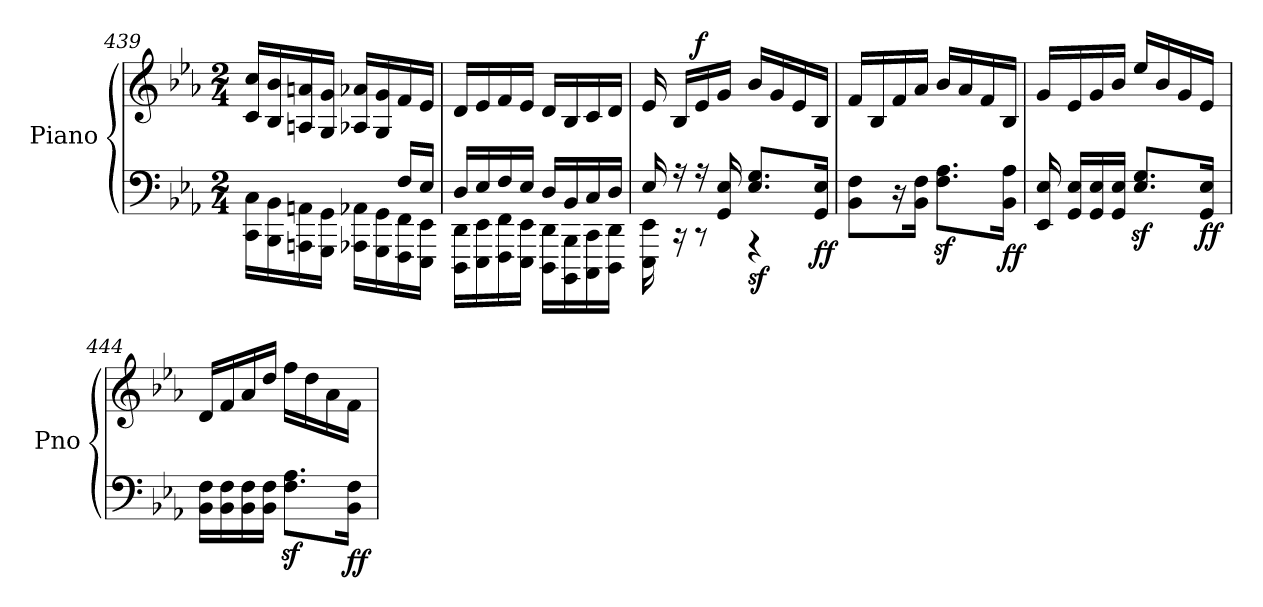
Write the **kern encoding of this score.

**kern	**kern	**dynam
*part1	*part1	*part1
*staff2	*staff1	*staff1/2
*I"Piano	*	*
*I'Pno	*	*
*clefF4	*clefG2	*
*k[b-e-a-]	*k[b-e-a-]	*
*M2/4	*M2/4	*
=439	=439	=439
*^	*	*
16CC\ 16C\LL	4rAAAyy	16c/ 16cc/LL	.
16BBB-\ 16BB-\	.	16B-/ 16b-/	.
16AAAn\ 16AAn\	.	16An/ 16an/	.
16GGG\ 16GG\JJ	.	16G/ 16g/JJ	.
8ryy	16AAA-X\ 16AA-X\LL	16A-X/ 16a-X/LL	.
.	16GGG\ 16GG\	16G/ 16g/	.
16F/LL	16FFF\ 16FF\	16f/	.
16E-/JJ	16EEE-\ 16EE-\JJ	16e-/JJ	.
=440	=440	=440	=440
16D/LL	16DDD\ 16DD\LL	16d/LL	.
16E-/	16EEE-\ 16EE-\	16e-/	.
16F/	16FFF\ 16FF\	16f/	.
16E-/JJ	16EEE-\ 16EE-\JJ	16e-/JJ	.
16D/LL	16DDD\ 16DD\LL	16d/LL	.
16BB-/	16BBBB-\ 16BBB-\	16B-/	.
16C/	16CCC\ 16CC\	16c/	.
16D/JJ	16DDD\ 16DD\JJ	16d/JJ	.
=441	=441	=441	=441
16E-/	16EEE-\ 16EE-\	16e-/	.
16r	16r	16B-/LL	.
!	!	!	!LO:DY:a
16r	8r	16e-/	f
16GG/ 16E-/	.	16g/JJ	.
!	!	!	!LO:DY:b=2
8.E-/ 8.G/L	4r	16b-/LL	sf
.	.	16g/	.
.	.	16e-/	.
!	!	!	!LO:DY:b=2
16GG/ 16E-/Jk	.	16B-/JJ	ff
*v	*v	*	*
!!LO:LB:g=z
=442	=442	=442
8BB-\ 8F\L	16f/LL	.
.	16B-/	.
16r	16f/	.
16BB-\ 16F\Jk	16a-/JJ	.
8.F\z< 8.A-\z<L	16b-/LL	.
.	16a-/	.
.	16f/	.
!	!	!LO:DY:b=2
16BB-\ 16A-\Jk	16B-/JJ	ff
=443	=443	=443
16EE-/ 16E-/	16g/LL	.
16GG/ 16E-/LL	16e-/	.
16GG/ 16E-/	16g/	.
16GG/ 16E-/JJ	16b-/JJ	.
8.E-/z< 8.G/z<L	16ee-/LL	.
.	16b-/	.
.	16g/	.
!	!	!LO:DY:b=2
16GG/ 16E-/Jk	16e-/JJ	ff
=444	=444	=444
16BB-\ 16F\LL	16d/LL	.
16BB-\ 16F\	16f/	.
16BB-\ 16F\	16a-/	.
16BB-\ 16F\JJ	16dd/JJ	.
8.F\z< 8.A-\z<L	16ff\LL	.
.	16dd\	.
.	16a-\	.
!	!	!LO:DY:b=2
16BB-\ 16F\Jk	16f\JJ	ff
=	=	=
*-	*-	*-
